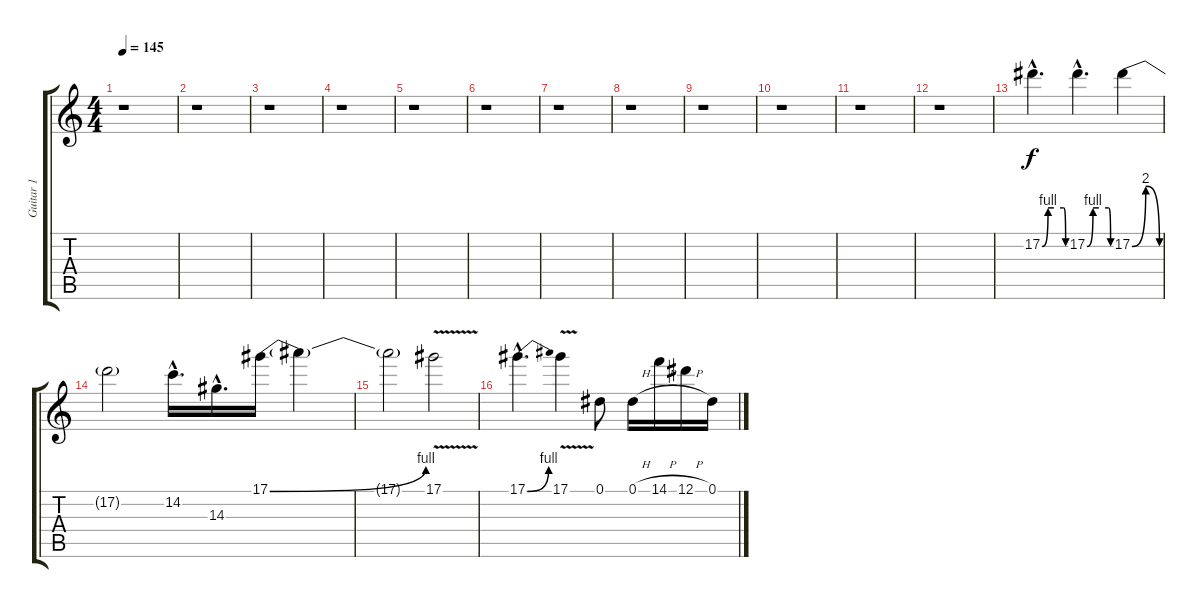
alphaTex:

\track ("Guitar 1" "Guitar 1") {instrument overdrivenguitar}
\staff {score tabs}
\tuning (Eb4 Bb3 Gb3 Db3 Ab2 Eb2) {hide}
\ts (4 4)
\tempo 145
\clef g2
\ks c
r.1{dy f} |
r.1 |
r.1 |
r.1 |
r.1 |
r.1 |
r.1 |
r.1 |
r.1 |
r.1 |
r.1 |
r.1 |
17.2{be (custom 0 0 15 4 30 4 55 4 60 0) hac}.4{d volume 14} 17.2{be (custom 0 0 15 4 30 4 55 4 60 0) hac}.4{d} 17.2{be (bendrelease 0 0 24 8 37 8 60 0)}.4 |
17.2{t}.2 14.2{hac}.16{d} 14.3{hac}.16{d} 17.1{be (bend 0 0 60 4)}.16 17.1{t}.4 |
17.1{t}.2 17.1{v}.2 |
17.1{be (bend 0 0 60 4) hac}.4{d} 17.1{v}.4 0.1.8 0.1{h}.16 14.1{h}.16 12.1{h}.16 0.1.16
